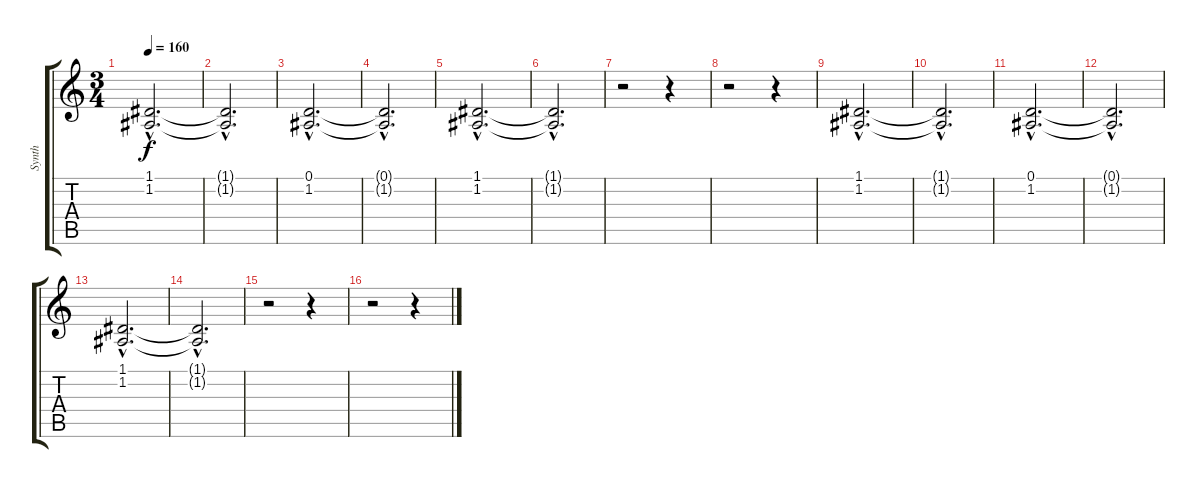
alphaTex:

\track ("Synth" "Synth") {instrument choiraahs}
\staff {score tabs}
\tuning (D4 A3 F3 C3 G2 C2) {hide}
\ts (3 4)
\tempo 160
\clef g2
\ks c
(1.1{hac} 1.2{hac}).2{d dy f} |
(1.1{hac t} 1.2{hac t}).2{d} |
(0.1{hac} 1.2{hac}).2{d} |
(0.1{hac t} 1.2{hac t}).2{d} |
(1.1{hac} 1.2{hac}).2{d} |
(1.1{hac t} 1.2{hac t}).2{d} |
r.2 r.4 |
r.2 r.4 |
(1.1{hac} 1.2{hac}).2{d} |
(1.1{hac t} 1.2{hac t}).2{d} |
(0.1{hac} 1.2{hac}).2{d} |
(0.1{hac t} 1.2{hac t}).2{d} |
(1.1{hac} 1.2{hac}).2{d} |
(1.1{hac t} 1.2{hac t}).2{d} |
r.2 r.4 |
r.2 r.4
